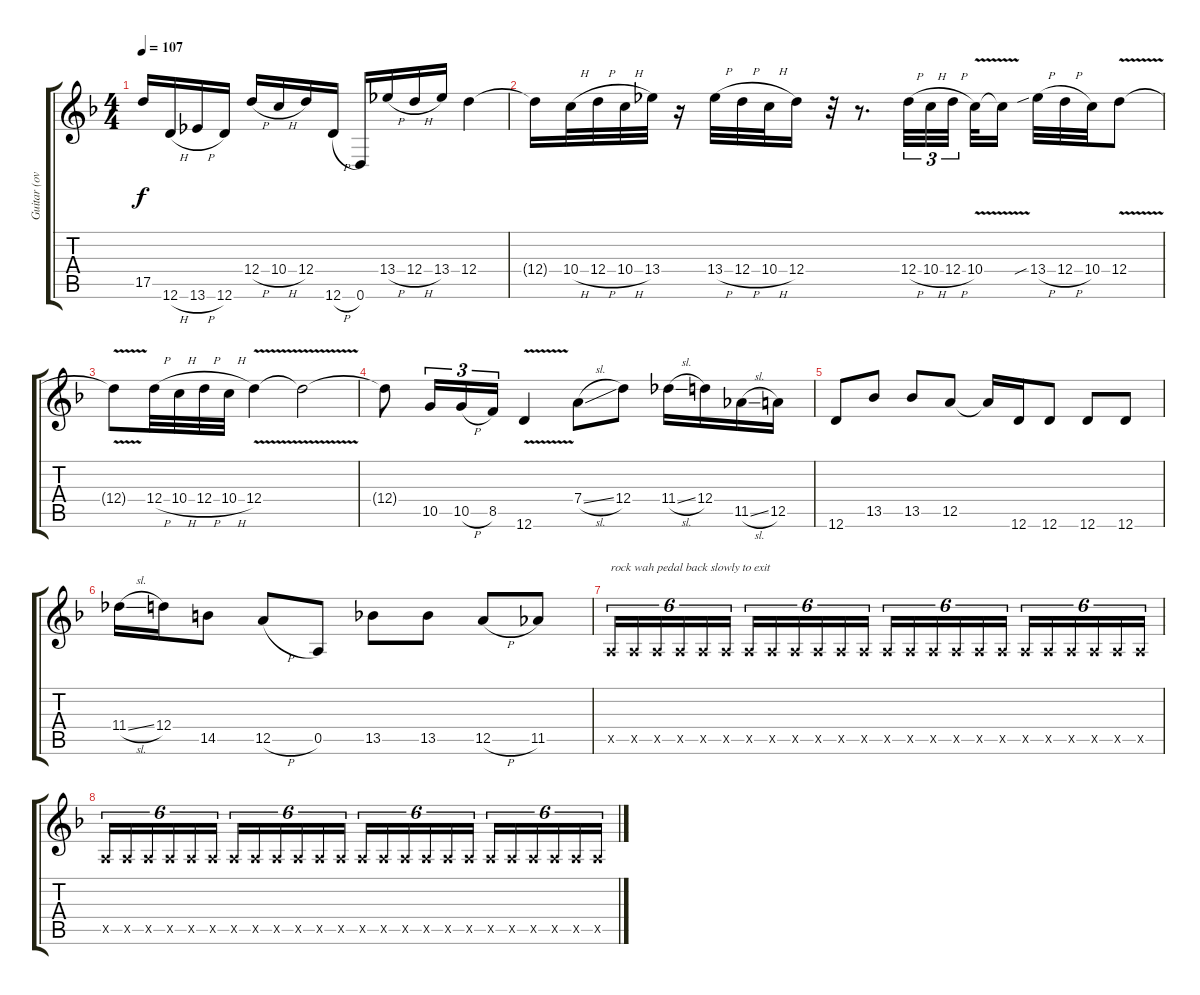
\track ("Guitar (overdub)" "Guitar (ov") {instrument overdrivenguitar}
\staff {score tabs}
\tuning (E4 B3 G3 D3 A2 D2) {hide}
\ts (4 4)
\tempo 107
\clef g2
\ks dminor
17.5{t}.16{dy f} 12.6{h}.16 13.6{h}.16 12.6.16 12.4{h}.16 10.4{h}.16 12.4.16 12.6{h}.16 0.6.16 13.4{h}.16 12.4{h}.16 13.4.16 12.4.4 |
12.4{t}.16 10.4{h}.32 12.4{h}.32 10.4{h}.32 13.4.32 r.16 13.4{h}.32 12.4{h}.32 10.4{h}.32 12.4.16 r.32 r.8{d} 12.4{h}.32{tu (3 2)} 10.4{h}.32{tu (3 2)} 12.4{h}.32{tu (3 2) beam splitsecondary} 10.4{v}.32 10.4{t}.16 13.4{sib h}.32 12.4{h}.32 10.4.32 12.4{v}.8 |
12.4{t}.8 12.4{h}.32 10.4{h}.32 12.4{h}.32 10.4{h}.32 12.4{v}.4 12.4{t}.2 |
12.4{t}.8 10.5.16{tu (3 2)} 10.5{h}.16{tu (3 2)} 8.5.16{tu (3 2)} 12.6{v}.4 7.4{sl}.8 12.4.8 11.4{sl}.16 12.4.16 11.5{sl}.16 12.5.16 |
12.6.8 13.5.8 13.5.8 12.5.8 12.5{t}.16 12.6.16 12.6.8 12.6.8 12.6.8 |
11.4{sl}.16 12.4.16 14.5.8 12.5{h}.8 0.5.8 13.5.8 13.5.8 12.5{h}.8 11.5.8 |
0.5{x}.16{tu (6 4) txt "rock wah pedal back slowly to exit"} 0.5{x}.16{tu (6 4)} 0.5{x}.16{tu (6 4)} 0.5{x}.16{tu (6 4)} 0.5{x}.16{tu (6 4)} 0.5{x}.16{tu (6 4)} 0.5{x}.16{tu (6 4)} 0.5{x}.16{tu (6 4)} 0.5{x}.16{tu (6 4)} 0.5{x}.16{tu (6 4)} 0.5{x}.16{tu (6 4)} 0.5{x}.16{tu (6 4)} 0.5{x}.16{tu (6 4)} 0.5{x}.16{tu (6 4)} 0.5{x}.16{tu (6 4)} 0.5{x}.16{tu (6 4)} 0.5{x}.16{tu (6 4)} 0.5{x}.16{tu (6 4)} 0.5{x}.16{tu (6 4)} 0.5{x}.16{tu (6 4)} 0.5{x}.16{tu (6 4)} 0.5{x}.16{tu (6 4)} 0.5{x}.16{tu (6 4)} 0.5{x}.16{tu (6 4)} |
0.5{x}.16{tu (6 4)} 0.5{x}.16{tu (6 4)} 0.5{x}.16{tu (6 4)} 0.5{x}.16{tu (6 4)} 0.5{x}.16{tu (6 4)} 0.5{x}.16{tu (6 4)} 0.5{x}.16{tu (6 4)} 0.5{x}.16{tu (6 4)} 0.5{x}.16{tu (6 4)} 0.5{x}.16{tu (6 4)} 0.5{x}.16{tu (6 4)} 0.5{x}.16{tu (6 4)} 0.5{x}.16{tu (6 4)} 0.5{x}.16{tu (6 4)} 0.5{x}.16{tu (6 4)} 0.5{x}.16{tu (6 4)} 0.5{x}.16{tu (6 4)} 0.5{x}.16{tu (6 4)} 0.5{x}.16{tu (6 4)} 0.5{x}.16{tu (6 4)} 0.5{x}.16{tu (6 4)} 0.5{x}.16{tu (6 4)} 0.5{x}.16{tu (6 4)} 0.5{x}.16{tu (6 4)}
